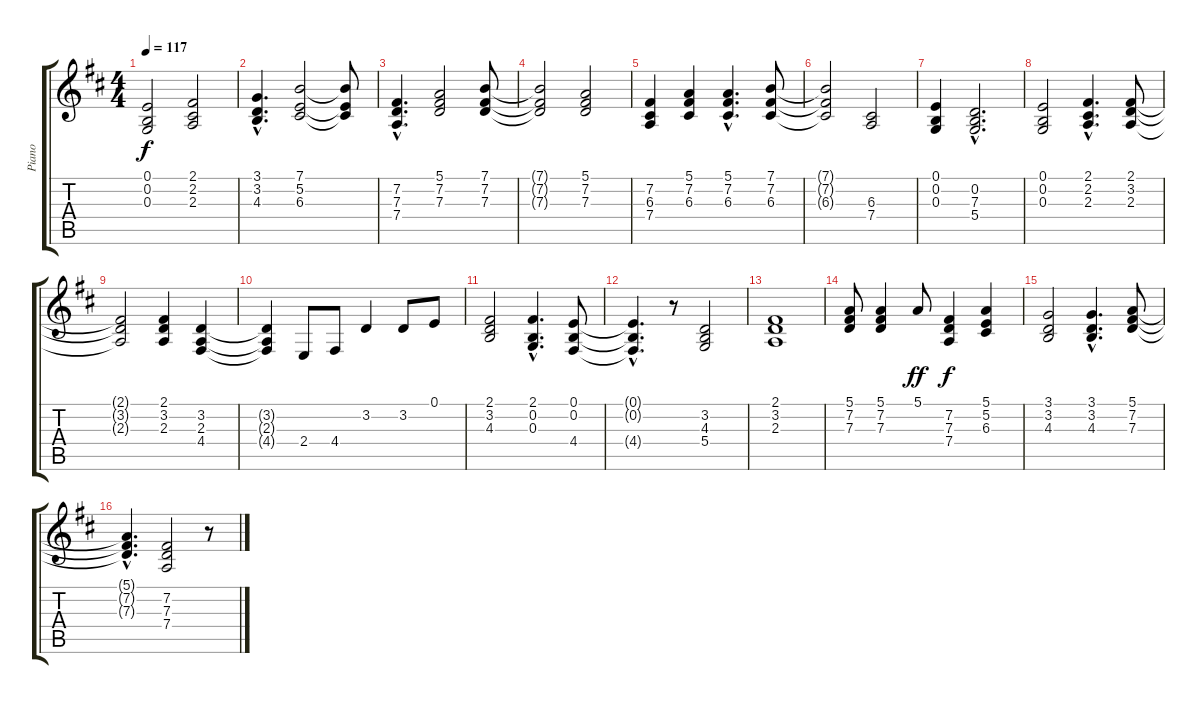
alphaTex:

\track ("Piano" "Piano") {instrument honkytonkpiano}
\staff {score tabs}
\tuning (E4 B3 G3 D3 A2 E2) {hide}
\ts (4 4)
\tempo 117
\clef g2
\ks d
(0.1 0.2 0.3).2{dy f} (2.1 2.2 2.3).2 |
(3.1{hac} 3.2{hac} 4.3{hac}).4{d} (7.1 5.2 6.3).2 (7.1{t} 5.2{t} 6.3{t}).8 |
(7.2{hac} 7.3{hac} 7.4{hac}).4{d} (5.1 7.2 7.3).2 (7.1 7.2 7.3).8 |
(7.1{t} 7.2{t} 7.3{t}).2 (5.1 7.2 7.3).2 |
(7.2 6.3 7.4).4 (5.1 7.2 6.3).4 (5.1{hac} 7.2{hac} 6.3{hac}).4{d} (7.1 7.2 6.3).8 |
(7.1{t} 7.2{t} 6.3{t}).2 (6.3 7.4).2 |
(0.1 0.2 0.3).4 (0.2{hac} 7.3{hac} 5.4{hac}).2{d} |
(0.1 0.2 0.3).2 (2.1{hac} 2.2{hac} 2.3{hac}).4{d} (2.1 3.2 2.3).8 |
(2.1{t} 3.2{t} 2.3{t}).2 (2.1 3.2 2.3).4 (3.2 2.3 4.4).4 |
(3.2{t} 2.3{t} 4.4{t}).4 2.4.8 4.4.8 3.2.4 3.2.8 0.1.8 |
(2.1 3.2 4.3).2 (2.1{hac} 0.2{hac} 0.3{hac}).4{d} (0.1 0.2 4.4).8 |
(0.1{hac t} 0.2{hac t} 4.4{hac t}).4{d} r.8 (3.2 4.3 5.4).2 |
(2.1 3.2 2.3).1 |
(5.1 7.2 7.3).8 (5.1 7.2 7.3).4 5.1.8{dy ff} (7.2 7.3 7.4).4{dy f} (5.1 5.2 6.3).4 |
(3.1 3.2 4.3).2 (3.1{hac} 3.2{hac} 4.3{hac}).4{d} (5.1 7.2 7.3).8 |
(5.1{hac t} 7.2{hac t} 7.3{hac t}).4{d} (7.2 7.3 7.4).2 r.8
